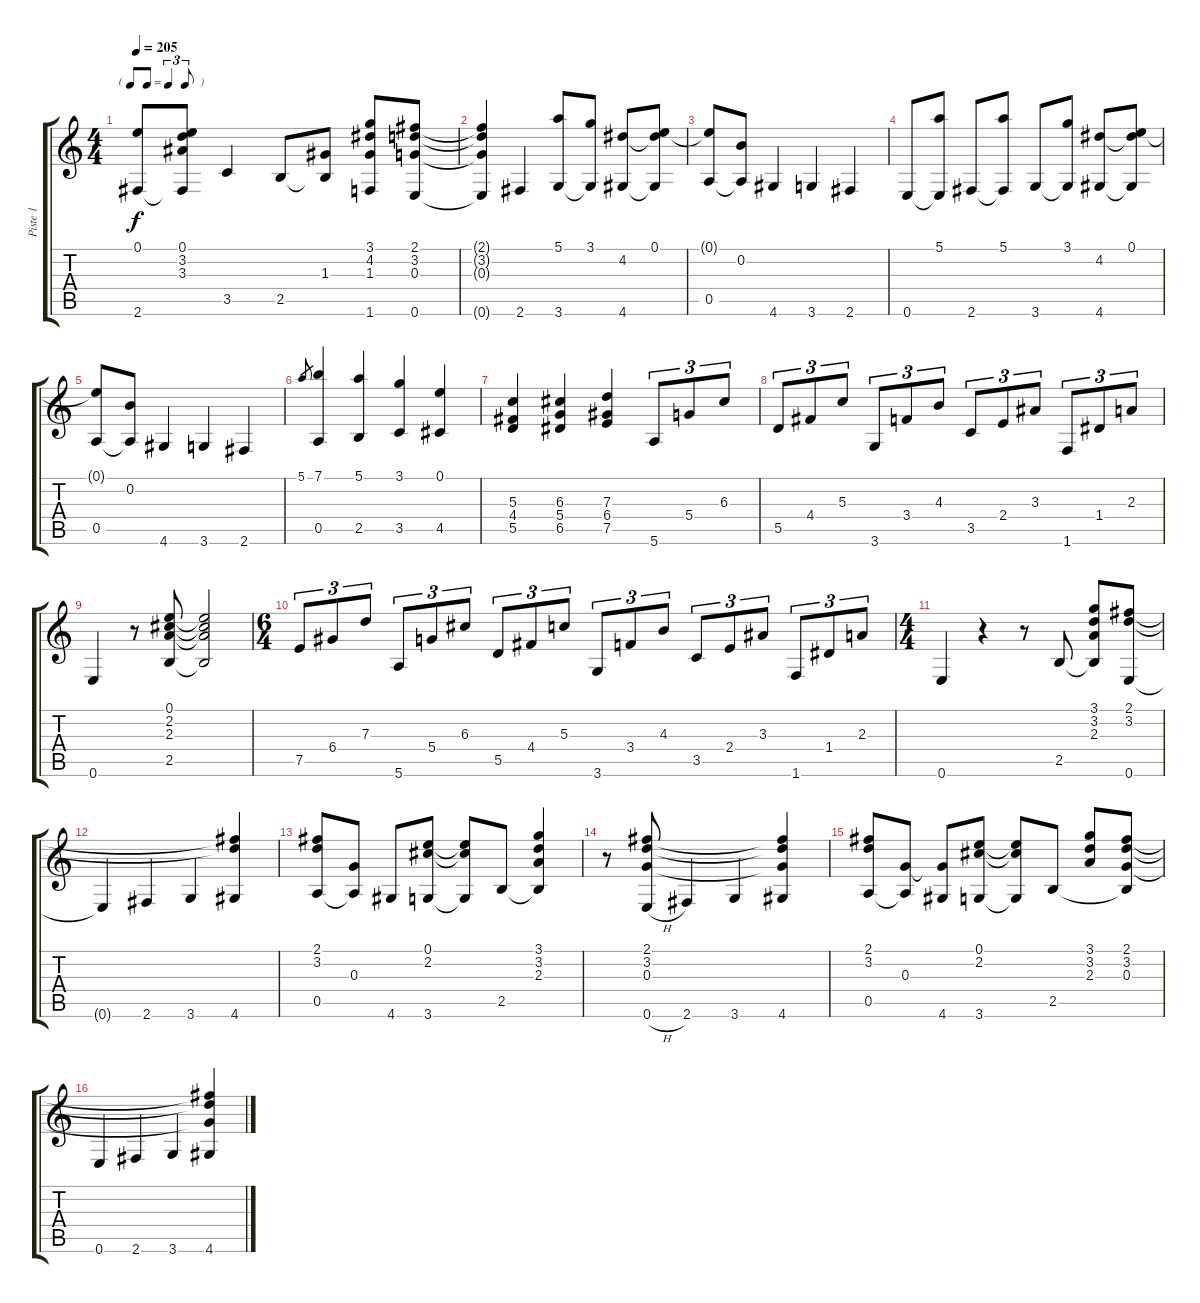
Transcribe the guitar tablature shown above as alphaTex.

\track ("Piste 1" "Piste 1") {instrument acousticguitarnylon}
\staff {score tabs}
\tuning (E4 B3 G3 D3 A2 E2) {hide}
\ts (4 4)
\tf triplet8th
\tempo 205
\clef g2
\ks c
(0.1{t} 2.6).8{dy f} (0.1 3.2 3.3 2.6{t}).8 3.5.4 2.5.8 (1.3 2.5{t}).8 (3.1 4.2 1.3 1.6).8 (2.1 3.2 0.3 0.6).8 |
(2.1{t} 3.2{t} 0.3{t} 0.6{t}).4 2.6.4 (5.1 3.6).8 (3.1 3.6{t}).8 (4.2 4.6).8 (0.1 4.2{t} 4.6{t}).8 |
(0.1{t} 0.5).8 (0.2 0.5{t}).8 4.6.4 3.6.4 2.6.4 |
0.6.8 (5.1 0.6{t}).8 2.6.8 (5.1 2.6{t}).8 3.6.8 (3.1 3.6{t}).8 (4.2 4.6).8 (0.1 4.2{t} 4.6{t}).8 |
(0.1{t} 0.5).8 (0.2 0.5{t}).8 4.6.4 3.6.4 2.6.4 |
5.1.8{gr} (7.1 0.5).4 (5.1 2.5).4 (3.1 3.5).4 (0.1 4.5).4 |
(5.3 4.4 5.5).4 (6.3 5.4 6.5).4 (7.3 6.4 7.5).4 5.6.8{tu (3 2)} 5.4.8{tu (3 2)} 6.3.8{tu (3 2)} |
5.5.8{tu (3 2)} 4.4.8{tu (3 2)} 5.3.8{tu (3 2)} 3.6.8{tu (3 2)} 3.4.8{tu (3 2)} 4.3.8{tu (3 2)} 3.5.8{tu (3 2)} 2.4.8{tu (3 2)} 3.3.8{tu (3 2)} 1.6.8{tu (3 2)} 1.4.8{tu (3 2)} 2.3.8{tu (3 2)} |
0.6.4 r.8 (0.1 2.2 2.3 2.5).8 (0.1{t} 2.2{t} 2.3{t} 2.5{t}).2 |
\ts (6 4)
7.5.8{tu (3 2)} 6.4.8{tu (3 2)} 7.3.8{tu (3 2)} 5.6.8{tu (3 2)} 5.4.8{tu (3 2)} 6.3.8{tu (3 2)} 5.5.8{tu (3 2)} 4.4.8{tu (3 2)} 5.3.8{tu (3 2)} 3.6.8{tu (3 2)} 3.4.8{tu (3 2)} 4.3.8{tu (3 2)} 3.5.8{tu (3 2)} 2.4.8{tu (3 2)} 3.3.8{tu (3 2)} 1.6.8{tu (3 2)} 1.4.8{tu (3 2)} 2.3.8{tu (3 2)} |
\ts (4 4)
0.6.4 r.4 r.8 2.5.8 (3.1 3.2 2.3 2.5{t}).8 (2.1 3.2 0.6).8 |
0.6{t}.4 2.6.4 3.6.4 (2.1{t} 3.2{t} 4.6).4 |
(2.1 3.2 0.5).8 (0.3 0.5{t}).8 4.6.8 (0.1 2.2 3.6).8 (0.1{t} 2.2{t} 3.6{t}).8 2.5.8 (3.1 3.2 2.3 2.5{t}).4 |
r.8 (2.1 3.2 0.3 0.6{h}).8 2.6.4 3.6.4 (2.1{t} 3.2{t} 0.3{t} 4.6).4 |
(2.1 3.2 0.5).8 (0.3 0.5{t}).8 (0.3{t} 4.6).8 (0.1 2.2 3.6).8 (0.1{t} 2.2{t} 3.6{t}).8 2.5.8 (3.1 3.2 2.3).8 (2.1 3.2 0.3 2.5{t}).8 |
0.6.4 2.6.4 3.6.4 (2.1{t} 3.2{t} 0.3{t} 4.6).4
